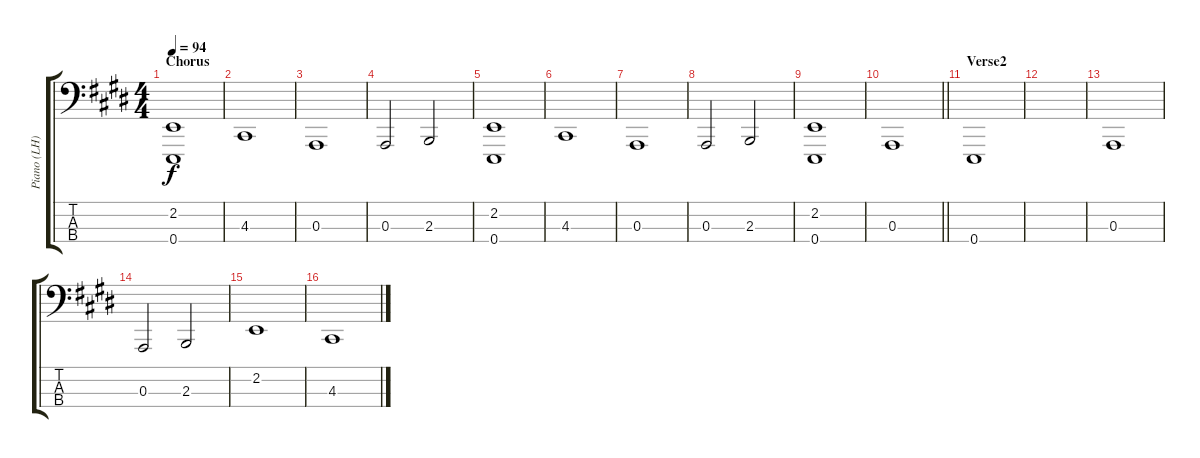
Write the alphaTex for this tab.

\track ("Piano (LH)" "Piano (LH)") {instrument acousticgrandpiano}
\staff {score tabs}
\tuning (G2 D2 A1 E1) {hide}
\ts (4 4)
\section ("" "Chorus")
\tempo 94
\clef f4
\ks e
(2.2 0.4).1{dy f} |
4.3.1 |
0.3.1 |
0.3.2 2.3.2 |
(2.2 0.4).1 |
4.3.1 |
0.3.1 |
0.3.2 2.3.2 |
(2.2 0.4).1 |
\barLineRight lightlight
0.3.1 |
\section ("" "Verse2")
0.4.1 |
|
0.3.1 |
0.3.2 2.3.2 |
2.2.1 |
4.3.1
